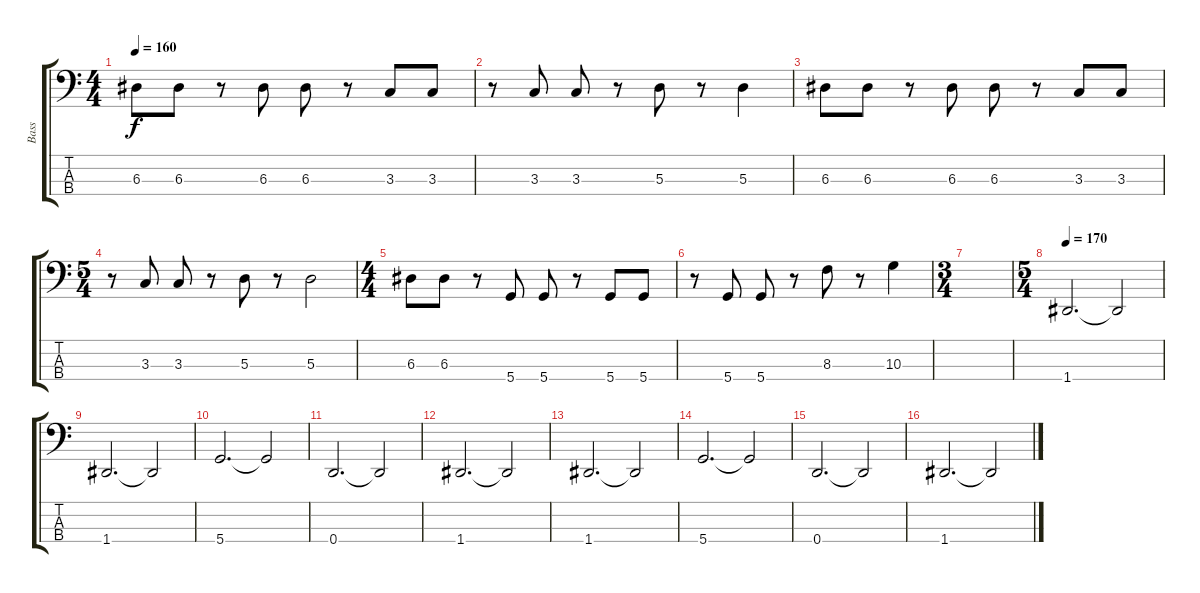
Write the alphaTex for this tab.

\track ("Bass" "Bass") {instrument electricbassfinger}
\staff {score tabs}
\tuning (G2 D2 A1 D1) {hide}
\ts (4 4)
\tempo 160
\clef f4
\ks c
6.3.8{dy f} 6.3.8 r.8 6.3.8 6.3.8 r.8 3.3.8 3.3.8 |
r.8 3.3.8 3.3.8 r.8 5.3.8 r.8 5.3.4 |
6.3.8 6.3.8 r.8 6.3.8 6.3.8 r.8 3.3.8 3.3.8 |
\ts (5 4)
r.8 3.3.8 3.3.8 r.8 5.3.8 r.8 5.3.2 |
\ts (4 4)
6.3.8 6.3.8 r.8 5.4.8 5.4.8 r.8 5.4.8 5.4.8 |
r.8 5.4.8 5.4.8 r.8 8.3.8 r.8 10.3.4 |
\ts (3 4)
|
\ts (5 4)
\tempo 170
1.4.2{d} 1.4{t}.2 |
1.4.2{d} 1.4{t}.2 |
5.4.2{d} 5.4{t}.2 |
0.4.2{d} 0.4{t}.2 |
1.4.2{d} 1.4{t}.2 |
1.4.2{d} 1.4{t}.2 |
5.4.2{d} 5.4{t}.2 |
0.4.2{d} 0.4{t}.2 |
1.4.2{d} 1.4{t}.2
